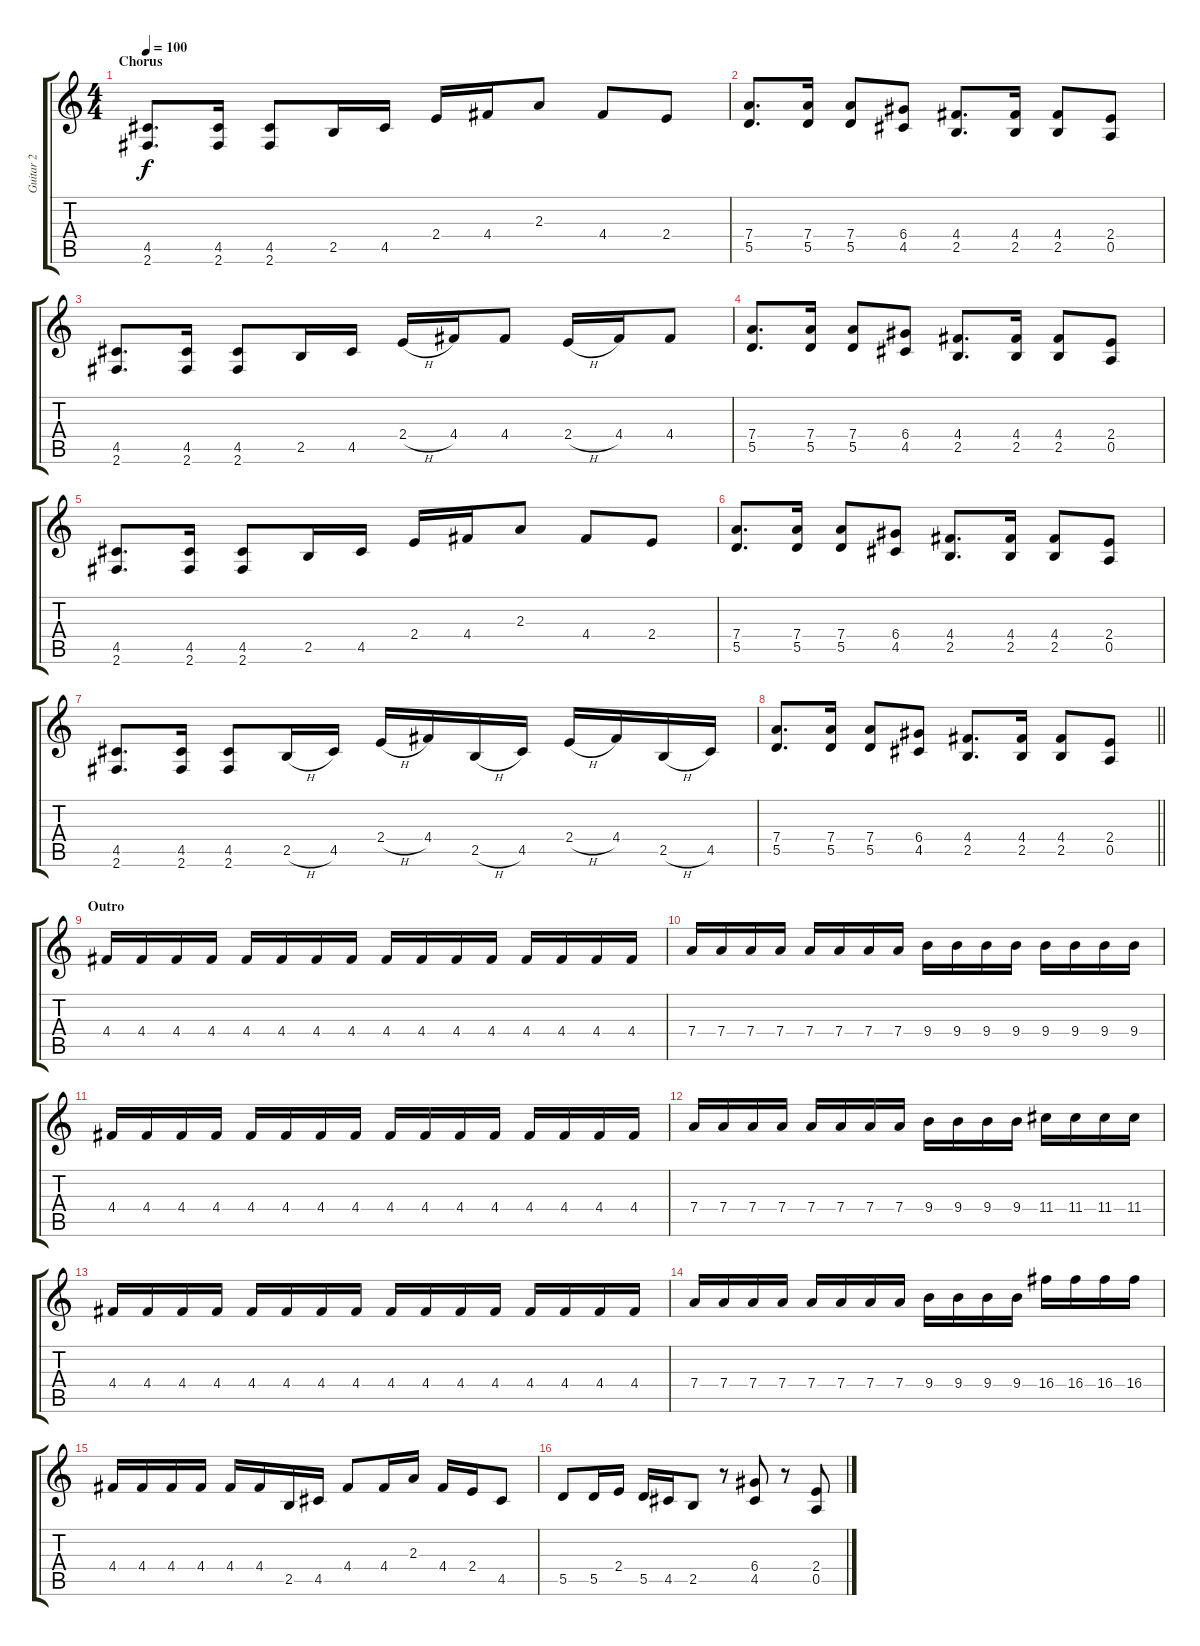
\track ("Guitar 2" "Guitar 2") {instrument distortionguitar}
\staff {score tabs}
\tuning (E4 B3 G3 D3 A2 E2) {hide}
\ts (4 4)
\section ("" "Chorus")
\tempo 100
\clef g2
\ks c
(4.5 2.6).8{d dy f} (4.5 2.6).16 (4.5 2.6).8 2.5.16 4.5.16 2.4.16 4.4.16 2.3.8 4.4.8 2.4.8 |
(7.4 5.5).8{d} (7.4 5.5).16 (7.4 5.5).8 (6.4 4.5).8 (4.4 2.5).8{d} (4.4 2.5).16 (4.4 2.5).8 (2.4 0.5).8 |
(4.5 2.6).8{d} (4.5 2.6).16 (4.5 2.6).8 2.5.16 4.5.16 2.4{h}.16 4.4.16 4.4.8 2.4{h}.16 4.4.16 4.4.8 |
(7.4 5.5).8{d} (7.4 5.5).16 (7.4 5.5).8 (6.4 4.5).8 (4.4 2.5).8{d} (4.4 2.5).16 (4.4 2.5).8 (2.4 0.5).8 |
(4.5 2.6).8{d} (4.5 2.6).16 (4.5 2.6).8 2.5.16 4.5.16 2.4.16 4.4.16 2.3.8 4.4.8 2.4.8 |
(7.4 5.5).8{d} (7.4 5.5).16 (7.4 5.5).8 (6.4 4.5).8 (4.4 2.5).8{d} (4.4 2.5).16 (4.4 2.5).8 (2.4 0.5).8 |
(4.5 2.6).8{d} (4.5 2.6).16 (4.5 2.6).8 2.5{h}.16 4.5.16 2.4{h}.16 4.4.16 2.5{h}.16 4.5.16 2.4{h}.16 4.4.16 2.5{h}.16 4.5.16 |
\barLineRight lightlight
(7.4 5.5).8{d} (7.4 5.5).16 (7.4 5.5).8 (6.4 4.5).8 (4.4 2.5).8{d} (4.4 2.5).16 (4.4 2.5).8 (2.4 0.5).8 |
\section ("" "Outro")
4.4.16 4.4.16 4.4.16 4.4.16 4.4.16 4.4.16 4.4.16 4.4.16 4.4.16 4.4.16 4.4.16 4.4.16 4.4.16 4.4.16 4.4.16 4.4.16 |
7.4.16 7.4.16 7.4.16 7.4.16 7.4.16 7.4.16 7.4.16 7.4.16 9.4.16 9.4.16 9.4.16 9.4.16 9.4.16 9.4.16 9.4.16 9.4.16 |
4.4.16 4.4.16 4.4.16 4.4.16 4.4.16 4.4.16 4.4.16 4.4.16 4.4.16 4.4.16 4.4.16 4.4.16 4.4.16 4.4.16 4.4.16 4.4.16 |
7.4.16 7.4.16 7.4.16 7.4.16 7.4.16 7.4.16 7.4.16 7.4.16 9.4.16 9.4.16 9.4.16 9.4.16 11.4.16 11.4.16 11.4.16 11.4.16 |
4.4.16 4.4.16 4.4.16 4.4.16 4.4.16 4.4.16 4.4.16 4.4.16 4.4.16 4.4.16 4.4.16 4.4.16 4.4.16 4.4.16 4.4.16 4.4.16 |
7.4.16 7.4.16 7.4.16 7.4.16 7.4.16 7.4.16 7.4.16 7.4.16 9.4.16 9.4.16 9.4.16 9.4.16 16.4.16 16.4.16 16.4.16 16.4.16 |
4.4.16 4.4.16 4.4.16 4.4.16 4.4.16 4.4.16 2.5.16 4.5.16 4.4.8 4.4.16 2.3.16 4.4.16 2.4.16 4.5.8 |
5.5.8 5.5.16 2.4.16 5.5.16 4.5.16 2.5.8 r.8 (6.4 4.5).8 r.8 (2.4 0.5).8
